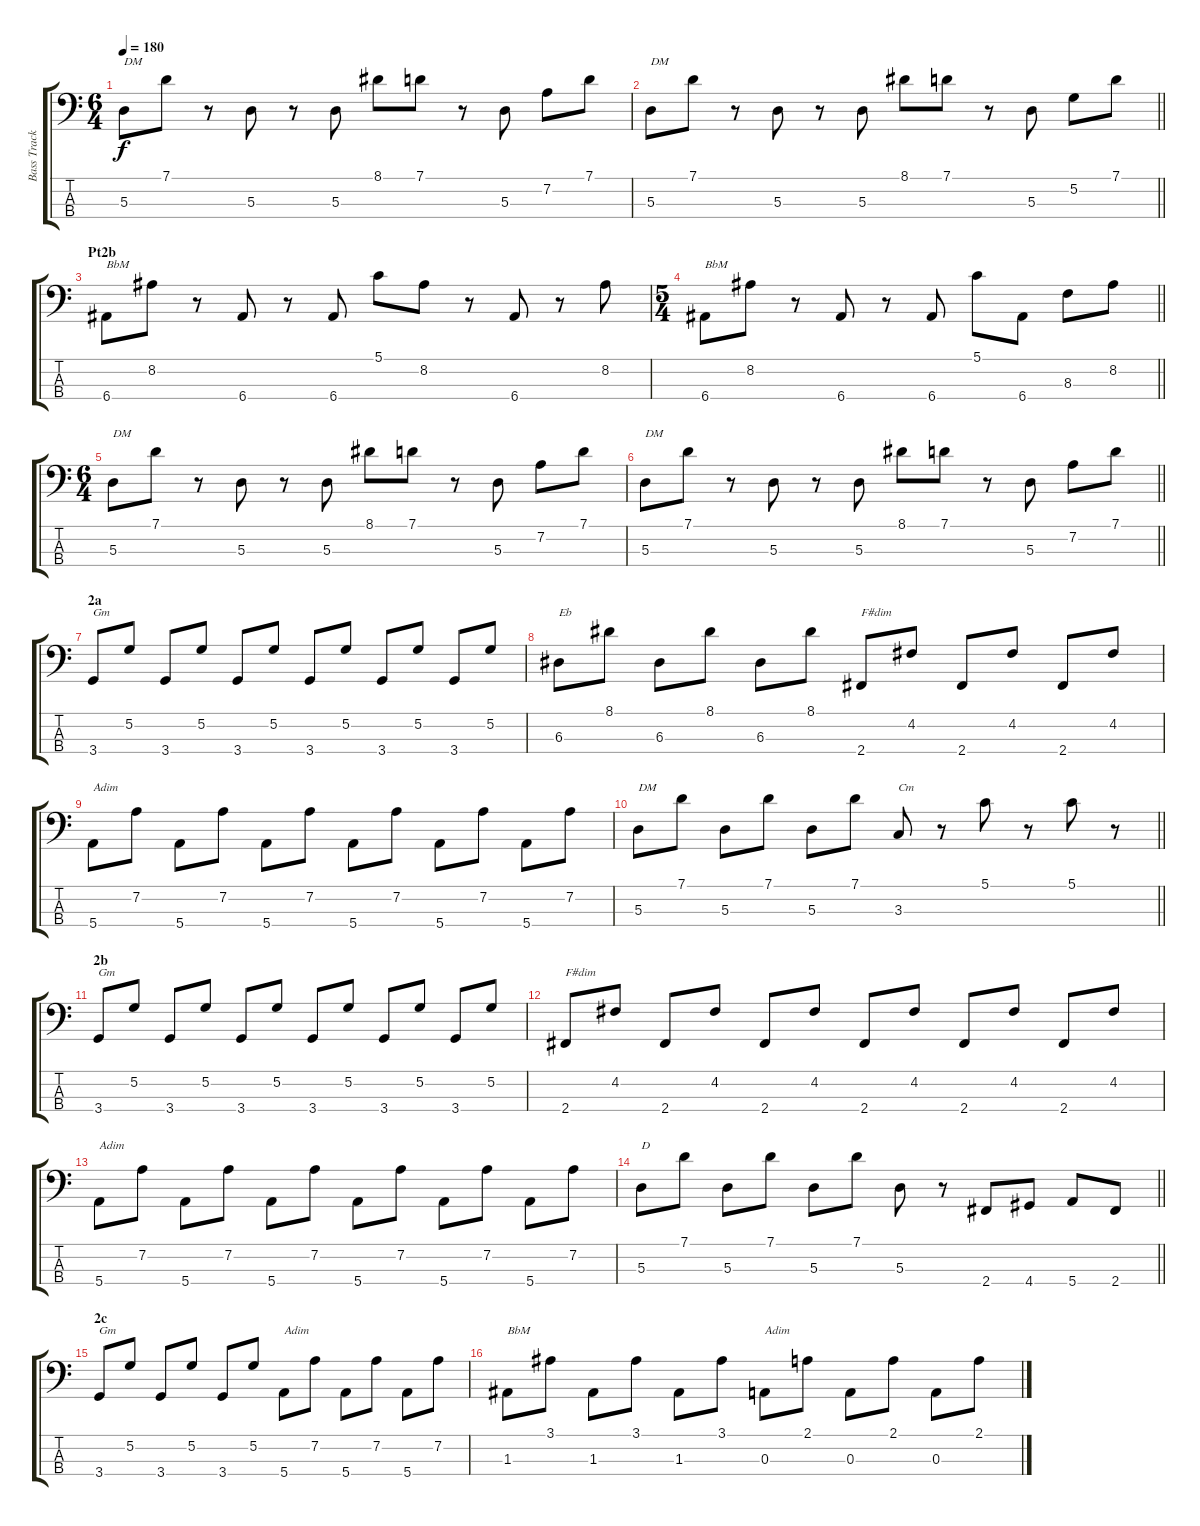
\track ("Bass Track" "Bass Track") {instrument electricbasspick}
\staff {score tabs}
\tuning (G2 D2 A1 E1) {hide}
\ts (6 4)
\tempo 180
\clef f4
\ks c
5.3.8{txt "DM" dy f} 7.1.8 r.8 5.3.8 r.8 5.3.8 8.1.8 7.1.8 r.8 5.3.8 7.2.8 7.1.8 |
\barLineRight lightlight
5.3.8{txt "DM"} 7.1.8 r.8 5.3.8 r.8 5.3.8 8.1.8 7.1.8 r.8 5.3.8 5.2.8 7.1.8 |
\section ("" "Pt2b")
6.4.8{txt "BbM"} 8.2.8 r.8 6.4.8 r.8 6.4.8 5.1.8 8.2.8 r.8 6.4.8 r.8 8.2.8 |
\ts (5 4)
\barLineRight lightlight
6.4.8{txt "BbM"} 8.2.8 r.8 6.4.8 r.8 6.4.8 5.1.8 6.4.8 8.3.8 8.2.8 |
\ts (6 4)
5.3.8{txt "DM"} 7.1.8 r.8 5.3.8 r.8 5.3.8 8.1.8 7.1.8 r.8 5.3.8 7.2.8 7.1.8 |
\barLineRight lightlight
5.3.8{txt "DM"} 7.1.8 r.8 5.3.8 r.8 5.3.8 8.1.8 7.1.8 r.8 5.3.8 7.2.8 7.1.8 |
\section ("" "2a")
3.4.8{txt "Gm"} 5.2.8 3.4.8 5.2.8 3.4.8 5.2.8 3.4.8 5.2.8 3.4.8 5.2.8 3.4.8 5.2.8 |
6.3.8{txt "Eb"} 8.1.8 6.3.8 8.1.8 6.3.8 8.1.8 2.4.8{txt "F#dim"} 4.2.8 2.4.8 4.2.8 2.4.8 4.2.8 |
5.4.8{txt "Adim"} 7.2.8 5.4.8 7.2.8 5.4.8 7.2.8 5.4.8 7.2.8 5.4.8 7.2.8 5.4.8 7.2.8 |
\barLineRight lightlight
5.3.8{txt "DM"} 7.1.8 5.3.8 7.1.8 5.3.8 7.1.8 3.3.8{txt "Cm"} r.8 5.1.8 r.8 5.1.8 r.8 |
\section ("" "2b")
3.4.8{txt "Gm"} 5.2.8 3.4.8 5.2.8 3.4.8 5.2.8 3.4.8 5.2.8 3.4.8 5.2.8 3.4.8 5.2.8 |
2.4.8{txt "F#dim"} 4.2.8 2.4.8 4.2.8 2.4.8 4.2.8 2.4.8 4.2.8 2.4.8 4.2.8 2.4.8 4.2.8 |
5.4.8{txt "Adim"} 7.2.8 5.4.8 7.2.8 5.4.8 7.2.8 5.4.8 7.2.8 5.4.8 7.2.8 5.4.8 7.2.8 |
\barLineRight lightlight
5.3.8{txt "D"} 7.1.8 5.3.8 7.1.8 5.3.8 7.1.8 5.3.8 r.8 2.4.8 4.4.8 5.4.8 2.4.8 |
\section ("" "2c")
3.4.8{txt "Gm"} 5.2.8 3.4.8 5.2.8 3.4.8 5.2.8 5.4.8{txt "Adim"} 7.2.8 5.4.8 7.2.8 5.4.8 7.2.8 |
1.3.8{txt "BbM"} 3.1.8 1.3.8 3.1.8 1.3.8 3.1.8 0.3.8{txt "Adim"} 2.1.8 0.3.8 2.1.8 0.3.8 2.1.8
